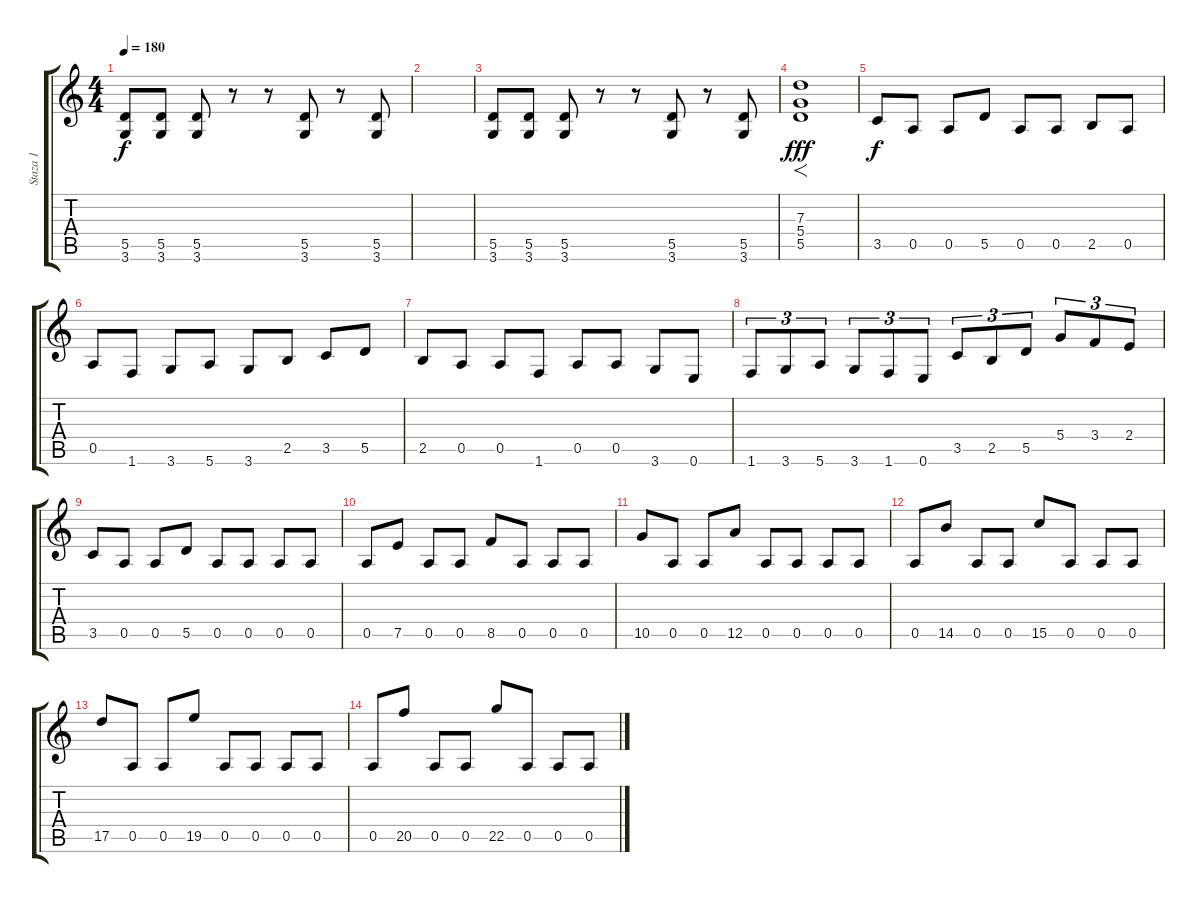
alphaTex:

\track ("Staza 1" "Staza 1") {instrument distortionguitar}
\staff {score tabs}
\tuning (E4 B3 G3 D3 A2 E2) {hide}
\ts (4 4)
\tempo 180
\clef g2
\ks c
(5.5 3.6).8{dy f} (5.5 3.6).8 (5.5 3.6).8 r.8 r.8 (5.5 3.6).8 r.8 (5.5 3.6).8 |
|
(5.5 3.6).8 (5.5 3.6).8 (5.5 3.6).8 r.8 r.8 (5.5 3.6).8 r.8 (5.5 3.6).8 |
(7.3 5.4 5.5).1{f dy fff} |
3.5.8{dy f} 0.5.8 0.5.8 5.5.8 0.5.8 0.5.8 2.5.8 0.5.8 |
0.5.8 1.6.8 3.6.8 5.6.8 3.6.8 2.5.8 3.5.8 5.5.8 |
2.5.8 0.5.8 0.5.8 1.6.8 0.5.8 0.5.8 3.6.8 0.6.8 |
1.6.8{tu (3 2)} 3.6.8{tu (3 2)} 5.6.8{tu (3 2)} 3.6.8{tu (3 2)} 1.6.8{tu (3 2)} 0.6.8{tu (3 2)} 3.5.8{tu (3 2)} 2.5.8{tu (3 2)} 5.5.8{tu (3 2)} 5.4.8{tu (3 2)} 3.4.8{tu (3 2)} 2.4.8{tu (3 2)} |
3.5.8 0.5.8 0.5.8 5.5.8 0.5.8 0.5.8 0.5.8 0.5.8 |
0.5.8 7.5.8 0.5.8 0.5.8 8.5.8 0.5.8 0.5.8 0.5.8 |
10.5.8 0.5.8 0.5.8 12.5.8 0.5.8 0.5.8 0.5.8 0.5.8 |
0.5.8 14.5.8 0.5.8 0.5.8 15.5.8 0.5.8 0.5.8 0.5.8 |
17.5.8 0.5.8 0.5.8 19.5.8 0.5.8 0.5.8 0.5.8 0.5.8 |
0.5.8 20.5.8 0.5.8 0.5.8 22.5.8 0.5.8 0.5.8 0.5.8
